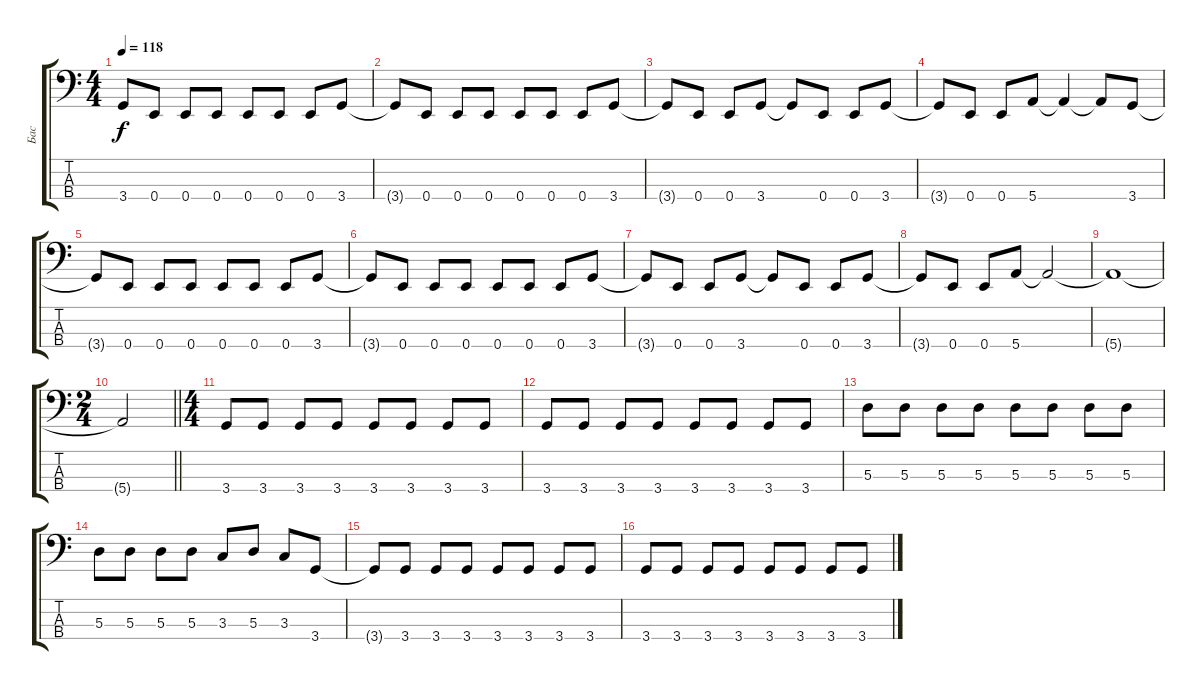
\track ("Бас" "Бас") {instrument electricbasspick}
\staff {score tabs}
\tuning (G2 D2 A1 E1) {hide}
\ts (4 4)
\tempo 118
\clef f4
\ks c
3.4{t}.8{dy f} 0.4.8 0.4.8 0.4.8 0.4.8 0.4.8 0.4.8 3.4.8 |
3.4{t}.8 0.4.8 0.4.8 0.4.8 0.4.8 0.4.8 0.4.8 3.4.8 |
3.4{t}.8 0.4.8 0.4.8 3.4.8 3.4{t}.8 0.4.8 0.4.8 3.4.8 |
3.4{t}.8 0.4.8 0.4.8 5.4.8 5.4{t}.4 5.4{t}.8 3.4.8 |
3.4{t}.8 0.4.8 0.4.8 0.4.8 0.4.8 0.4.8 0.4.8 3.4.8 |
3.4{t}.8 0.4.8 0.4.8 0.4.8 0.4.8 0.4.8 0.4.8 3.4.8 |
3.4{t}.8 0.4.8 0.4.8 3.4.8 3.4{t}.8 0.4.8 0.4.8 3.4.8 |
3.4{t}.8 0.4.8 0.4.8 5.4.8 5.4{t}.2 |
5.4{t}.1 |
\ts (2 4)
\barLineRight lightlight
5.4{t}.2 |
\ts (4 4)
3.4.8 3.4.8 3.4.8 3.4.8 3.4.8 3.4.8 3.4.8 3.4.8 |
3.4.8 3.4.8 3.4.8 3.4.8 3.4.8 3.4.8 3.4.8 3.4.8 |
5.3.8 5.3.8 5.3.8 5.3.8 5.3.8 5.3.8 5.3.8 5.3.8 |
5.3.8 5.3.8 5.3.8 5.3.8 3.3.8 5.3.8 3.3.8 3.4.8 |
3.4{t}.8 3.4.8 3.4.8 3.4.8 3.4.8 3.4.8 3.4.8 3.4.8 |
3.4.8 3.4.8 3.4.8 3.4.8 3.4.8 3.4.8 3.4.8 3.4.8
